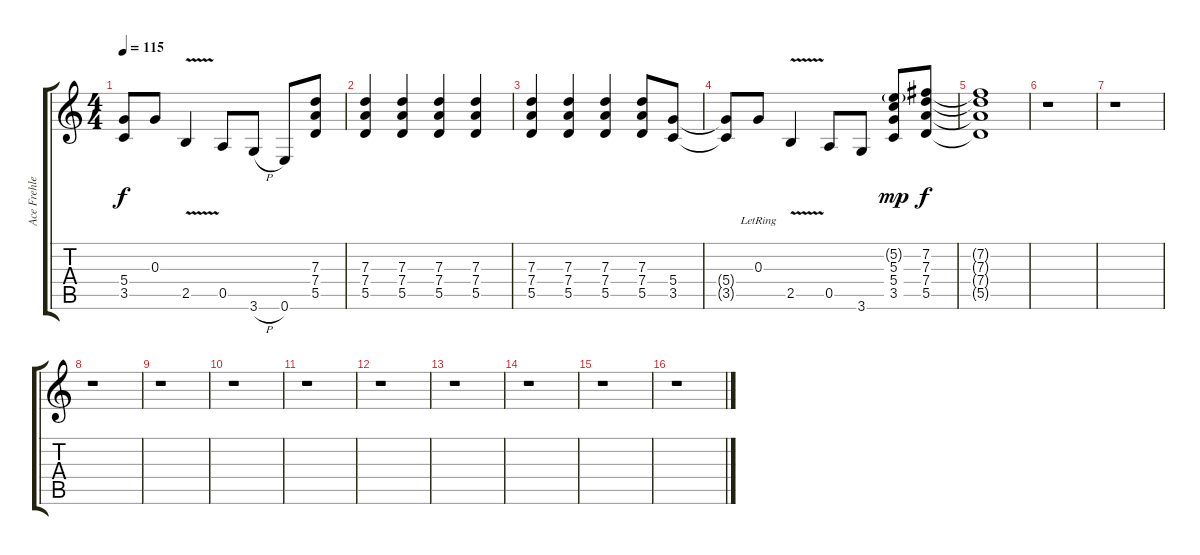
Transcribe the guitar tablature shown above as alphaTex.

\track ("Ace Frehley" "Ace Frehle") {instrument distortionguitar}
\staff {score tabs}
\tuning (E4 B3 G3 D3 A2 E2) {hide}
\ts (4 4)
\tempo 115
\clef g2
\ks c
(5.4{t} 3.5{t}).8{dy f} 0.3.8 2.5{v}.4 0.5.8 3.6{h}.8 0.6.8 (7.3 7.4 5.5).8 |
(7.3 7.4 5.5).4 (7.3 7.4 5.5).4 (7.3 7.4 5.5).4 (7.3 7.4 5.5).4 |
(7.3 7.4 5.5).4 (7.3 7.4 5.5).4 (7.3 7.4 5.5).4 (7.3 7.4 5.5).8 (5.4 3.5).8 |
(5.4{t} 3.5{t}).8 0.3{lr}.8 2.5{v}.4 0.5.8 3.6.8 (5.2{g} 5.3 5.4 3.5).8{dy mp} (7.2 7.3 7.4 5.5).8{dy f} |
(7.2{t} 7.3{t} 7.4{t} 5.5{t}).1 |
r.1 |
r.1 |
r.1 |
r.1 |
r.1 |
r.1 |
r.1 |
r.1 |
r.1 |
r.1 |
r.1
